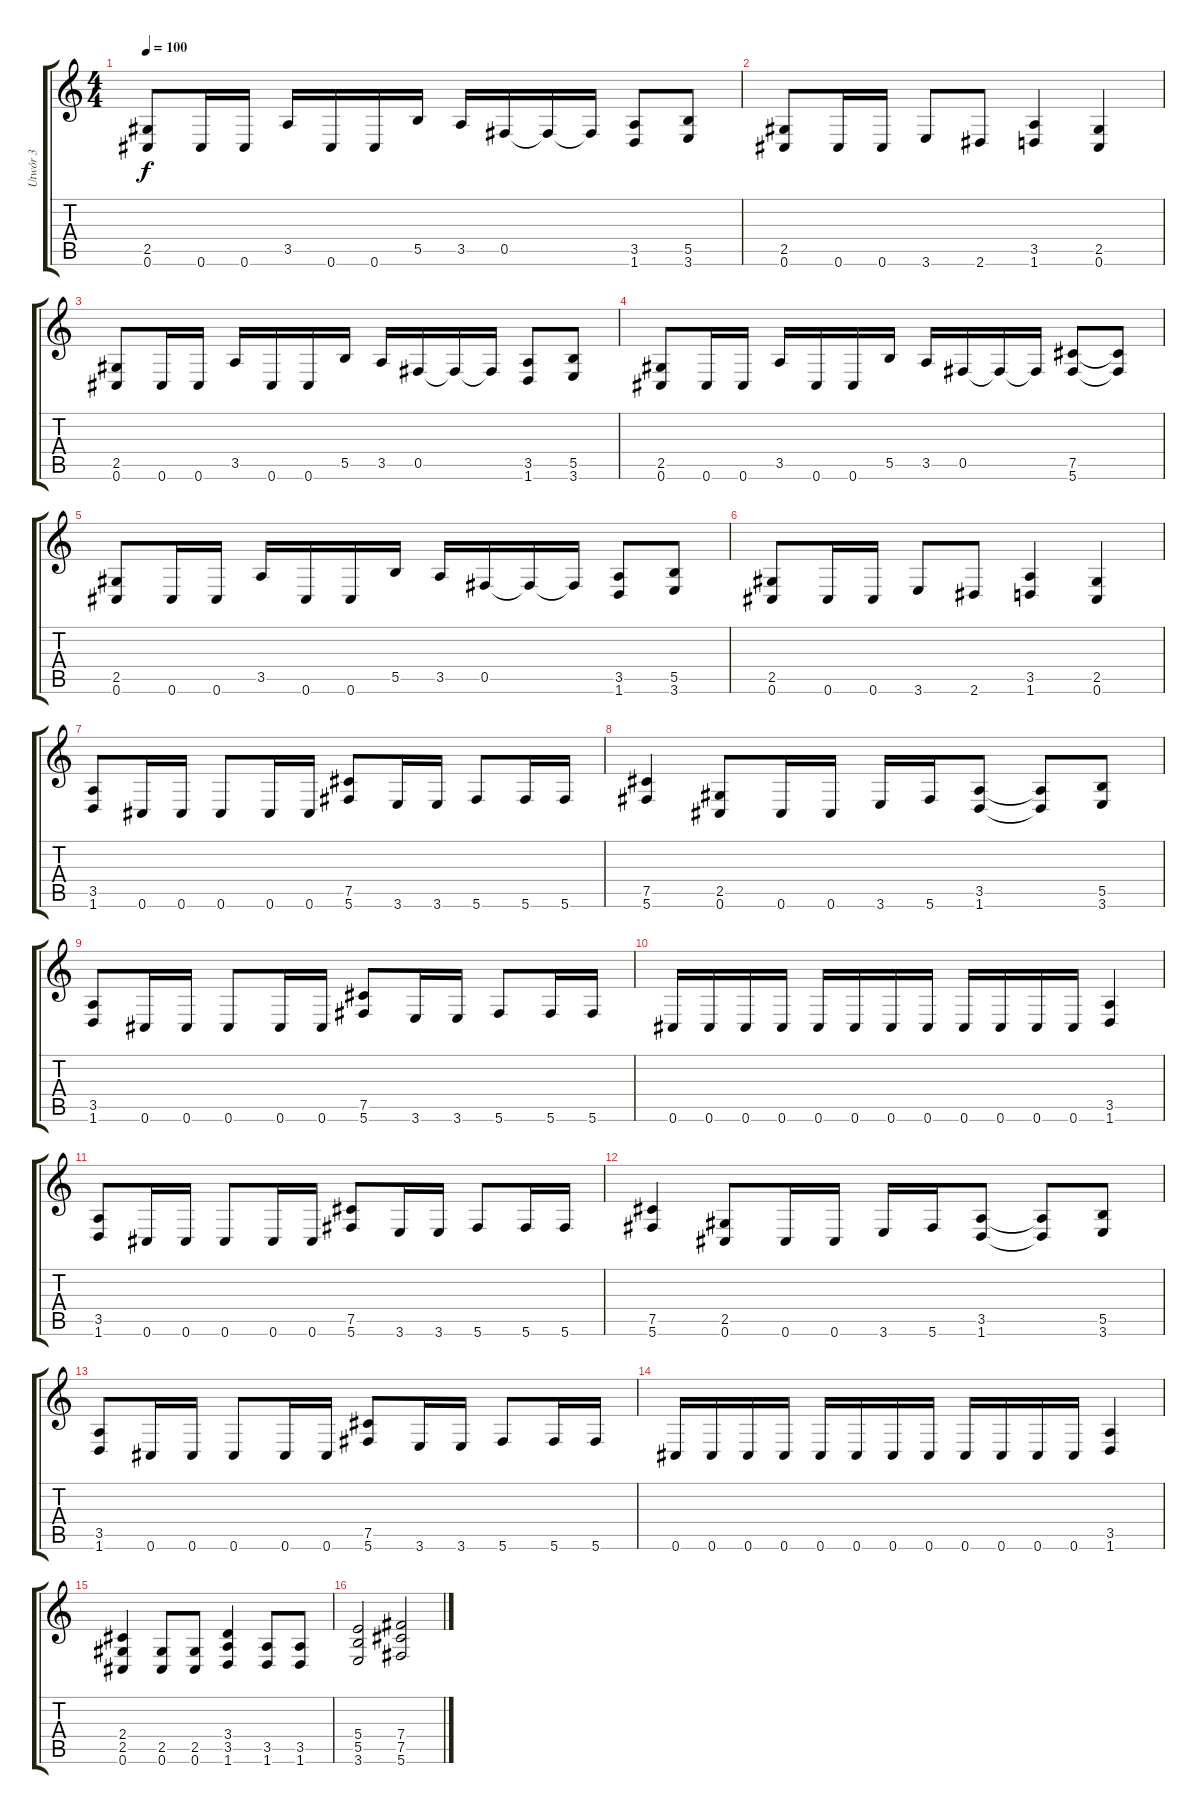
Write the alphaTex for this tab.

\track ("Utwór 3" "Utwór 3") {instrument distortionguitar}
\staff {score tabs}
\tuning (Db4 Ab3 E3 B2 Gb2 Db2) {hide}
\ts (4 4)
\tempo 100
\clef g2
\ks c
(2.5 0.6).8{dy f} 0.6.16 0.6.16 3.5.16 0.6.16 0.6.16 5.5.16 3.5.16 0.5.16 0.5{t}.16 0.5{t}.16 (3.5 1.6).8 (5.5 3.6).8 |
(2.5 0.6).8 0.6.16 0.6.16 3.6.8 2.6.8 (3.5 1.6).4 (2.5 0.6).4 |
(2.5 0.6).8 0.6.16 0.6.16 3.5.16 0.6.16 0.6.16 5.5.16 3.5.16 0.5.16 0.5{t}.16 0.5{t}.16 (3.5 1.6).8 (5.5 3.6).8 |
(2.5 0.6).8 0.6.16 0.6.16 3.5.16 0.6.16 0.6.16 5.5.16 3.5.16 0.5.16 0.5{t}.16 0.5{t}.16 (7.5 5.6).8 (7.5{t} 5.6{t}).8 |
(2.5 0.6).8 0.6.16 0.6.16 3.5.16 0.6.16 0.6.16 5.5.16 3.5.16 0.5.16 0.5{t}.16 0.5{t}.16 (3.5 1.6).8 (5.5 3.6).8 |
(2.5 0.6).8 0.6.16 0.6.16 3.6.8 2.6.8 (3.5 1.6).4 (2.5 0.6).4 |
(3.5 1.6).8 0.6.16 0.6.16 0.6.8 0.6.16 0.6.16 (7.5 5.6).8 3.6.16 3.6.16 5.6.8 5.6.16 5.6.16 |
(7.5 5.6).4 (2.5 0.6).8 0.6.16 0.6.16 3.6.16 5.6.16 (3.5 1.6).8 (3.5{t} 1.6{t}).8 (5.5 3.6).8 |
(3.5 1.6).8 0.6.16 0.6.16 0.6.8 0.6.16 0.6.16 (7.5 5.6).8 3.6.16 3.6.16 5.6.8 5.6.16 5.6.16 |
0.6.16 0.6.16 0.6.16 0.6.16 0.6.16 0.6.16 0.6.16 0.6.16 0.6.16 0.6.16 0.6.16 0.6.16 (3.5 1.6).4 |
(3.5 1.6).8 0.6.16 0.6.16 0.6.8 0.6.16 0.6.16 (7.5 5.6).8 3.6.16 3.6.16 5.6.8 5.6.16 5.6.16 |
(7.5 5.6).4 (2.5 0.6).8 0.6.16 0.6.16 3.6.16 5.6.16 (3.5 1.6).8 (3.5{t} 1.6{t}).8 (5.5 3.6).8 |
(3.5 1.6).8 0.6.16 0.6.16 0.6.8 0.6.16 0.6.16 (7.5 5.6).8 3.6.16 3.6.16 5.6.8 5.6.16 5.6.16 |
0.6.16 0.6.16 0.6.16 0.6.16 0.6.16 0.6.16 0.6.16 0.6.16 0.6.16 0.6.16 0.6.16 0.6.16 (3.5 1.6).4 |
(2.4 2.5 0.6).4 (2.5 0.6).8 (2.5 0.6).8 (3.4 3.5 1.6).4 (3.5 1.6).8 (3.5 1.6).8 |
(5.4 5.5 3.6).2 (7.4 7.5 5.6).2
